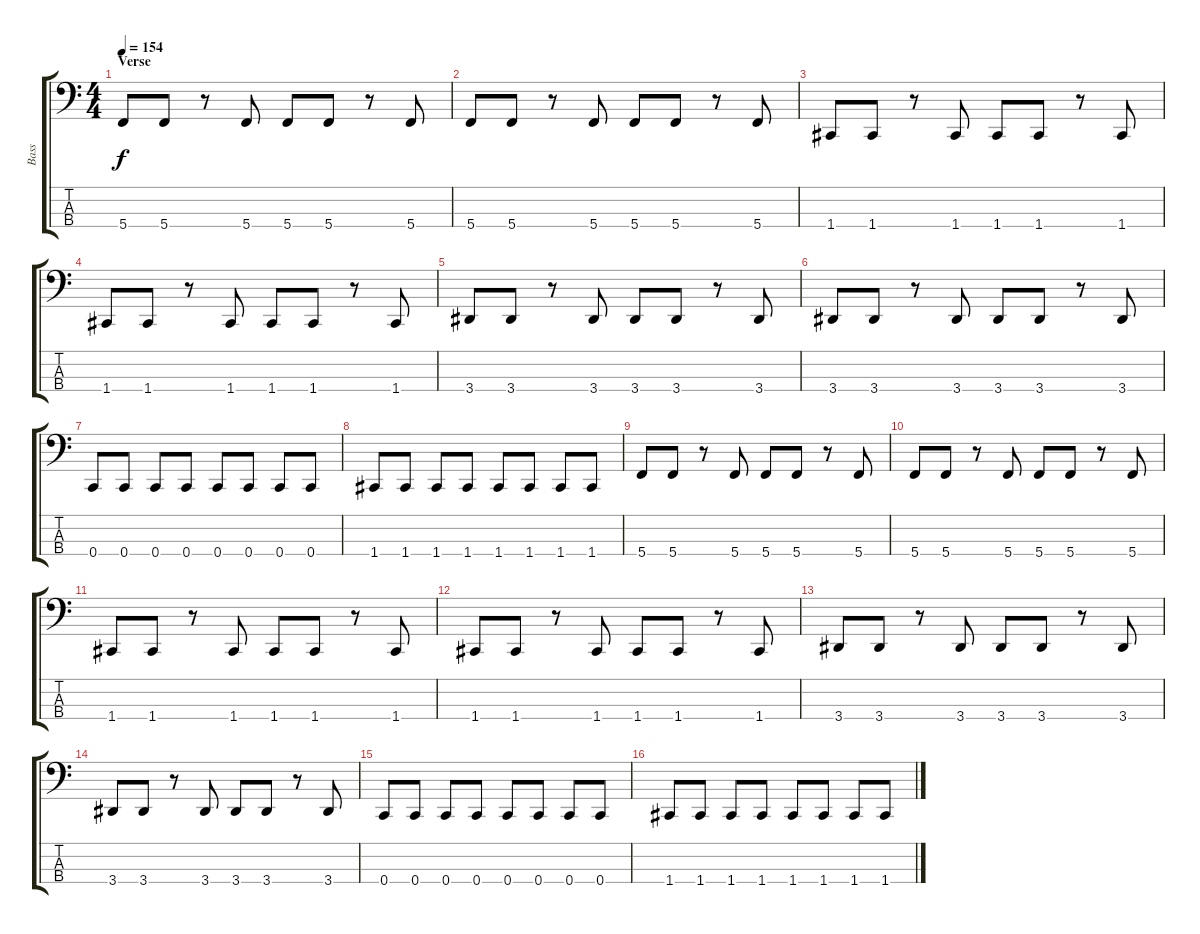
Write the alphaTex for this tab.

\track ("Bass" "Bass") {instrument acousticguitarnylon}
\staff {score tabs}
\tuning (F2 C2 G1 C1) {hide}
\ts (4 4)
\section ("" "Verse")
\tempo 154
\clef f4
\ks c
5.4.8{dy f} 5.4.8 r.8 5.4.8 5.4.8 5.4.8 r.8 5.4.8 |
5.4.8 5.4.8 r.8 5.4.8 5.4.8 5.4.8 r.8 5.4.8 |
1.4.8 1.4.8 r.8 1.4.8 1.4.8 1.4.8 r.8 1.4.8 |
1.4.8 1.4.8 r.8 1.4.8 1.4.8 1.4.8 r.8 1.4.8 |
3.4.8 3.4.8 r.8 3.4.8 3.4.8 3.4.8 r.8 3.4.8 |
3.4.8 3.4.8 r.8 3.4.8 3.4.8 3.4.8 r.8 3.4.8 |
0.4.8 0.4.8 0.4.8 0.4.8 0.4.8 0.4.8 0.4.8 0.4.8 |
1.4.8 1.4.8 1.4.8 1.4.8 1.4.8 1.4.8 1.4.8 1.4.8 |
5.4.8 5.4.8 r.8 5.4.8 5.4.8 5.4.8 r.8 5.4.8 |
5.4.8 5.4.8 r.8 5.4.8 5.4.8 5.4.8 r.8 5.4.8 |
1.4.8 1.4.8 r.8 1.4.8 1.4.8 1.4.8 r.8 1.4.8 |
1.4.8 1.4.8 r.8 1.4.8 1.4.8 1.4.8 r.8 1.4.8 |
3.4.8 3.4.8 r.8 3.4.8 3.4.8 3.4.8 r.8 3.4.8 |
3.4.8 3.4.8 r.8 3.4.8 3.4.8 3.4.8 r.8 3.4.8 |
0.4.8 0.4.8 0.4.8 0.4.8 0.4.8 0.4.8 0.4.8 0.4.8 |
1.4.8 1.4.8 1.4.8 1.4.8 1.4.8 1.4.8 1.4.8 1.4.8
